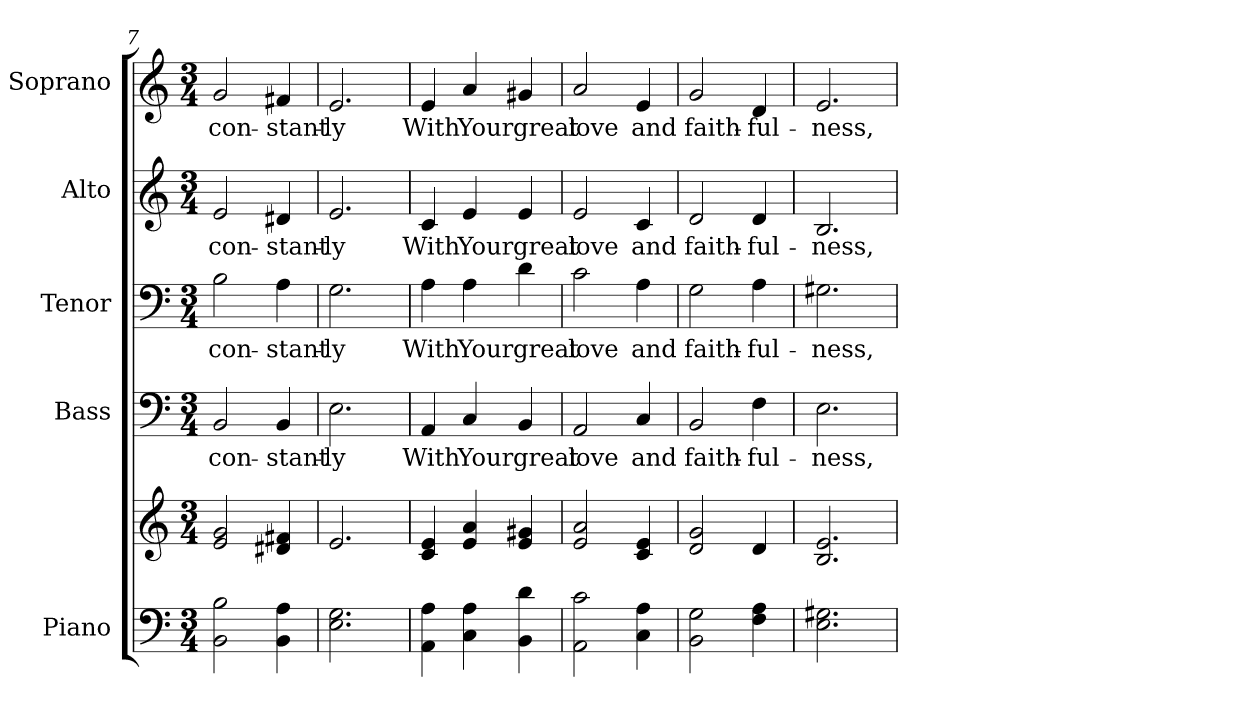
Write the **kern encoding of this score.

**kern	**kern	**kern	**text	**kern	**text	**kern	**text	**kern	**text
*part5	*part5	*part4	*part4	*part3	*part3	*part2	*part2	*part1	*part1
*staff6	*staff5	*staff4	*staff4	*staff3	*staff3	*staff2	*staff2	*staff1	*staff1
*I"Piano	*	*I"Bass	*	*I"Tenor	*	*I"Alto	*	*I"Soprano	*
*I'Pno.	*	*I'B.	*	*I'T.	*	*I'A.	*	*I'S.	*
!!LO:PB:g=z
*clefF4	*clefG2	*clefF4	*	*clefF4	*	*clefG2	*	*clefG2	*
*k[]	*k[]	*k[]	*	*k[]	*	*k[]	*	*k[]	*
*C:	*C:	*C:	*	*C:	*	*C:	*	*C:	*
*M3/4	*M3/4	*M3/4	*	*M3/4	*	*M3/4	*	*M3/4	*
=7	=7	=7	=7	=7	=7	=7	=7	=7	=7
!	!	!	!LO:LY:b:color=#000000	!	!	!	!	!	!
!	!	!	!	!	!LO:LY:b:color=#000000	!	!	!	!
!	!	!	!	!	!	!	!LO:LY:b:color=#000000	!	!
!	!	!	!	!	!	!	!	!	!LO:LY:b:color=#000000
2BBi\ 2Bi	2ei/ 2gi	2BBi/	con-	2Bi\	con-	2ei/	con-	2gi/	con-
!	!	!	!LO:LY:b:color=#000000	!	!	!	!	!	!
!	!	!	!	!	!LO:LY:b:color=#000000	!	!	!	!
!	!	!	!	!	!	!	!LO:LY:b:color=#000000	!	!
!	!	!	!	!	!	!	!	!	!LO:LY:b:color=#000000
4BBi\ 4Ai	4d#Xi/ 4f#Xi	4BBi/	-stant-	4Ai\	-stant-	4d#Xi/	-stant-	4f#Xi/	-stant-
=8	=8	=8	=8	=8	=8	=8	=8	=8	=8
!	!	!	!LO:LY:b:color=#000000	!	!	!	!	!	!
!	!	!	!	!	!LO:LY:b:color=#000000	!	!	!	!
!	!	!	!	!	!	!	!LO:LY:b:color=#000000	!	!
!	!	!	!	!	!	!	!	!	!LO:LY:b:color=#000000
2.Ei\ 2.Gi	2.ei/	2.Ei\	-ly	2.Gi\	-ly	2.ei/	-ly	2.ei/	-ly
=9	=9	=9	=9	=9	=9	=9	=9	=9	=9
!	!	!	!LO:LY:b:color=#000000	!	!	!	!	!	!
!	!	!	!	!	!LO:LY:b:color=#000000	!	!	!	!
!	!	!	!	!	!	!	!LO:LY:b:color=#000000	!	!
!	!	!	!	!	!	!	!	!	!LO:LY:b:color=#000000
4AAi\ 4Ai	4ci/ 4ei	4AAi/	With	4Ai\	With	4ci/	With	4ei/	With
!	!	!	!LO:LY:b:color=#000000	!	!	!	!	!	!
!	!	!	!	!	!LO:LY:b:color=#000000	!	!	!	!
!	!	!	!	!	!	!	!LO:LY:b:color=#000000	!	!
!	!	!	!	!	!	!	!	!	!LO:LY:b:color=#000000
4Ci\ 4Ai	4ei/ 4ai	4Ci/	Your	4Ai\	Your	4ei/	Your	4ai/	Your
!	!	!	!LO:LY:b:color=#000000	!	!	!	!	!	!
!	!	!	!	!	!LO:LY:b:color=#000000	!	!	!	!
!	!	!	!	!	!	!	!LO:LY:b:color=#000000	!	!
!	!	!	!	!	!	!	!	!	!LO:LY:b:color=#000000
4BBi\ 4di	4ei/ 4g#Xi	4BBi/	great	4di\	great	4ei/	great	4g#Xi/	great
=10	=10	=10	=10	=10	=10	=10	=10	=10	=10
!	!	!	!LO:LY:b:color=#000000	!	!	!	!	!	!
!	!	!	!	!	!LO:LY:b:color=#000000	!	!	!	!
!	!	!	!	!	!	!	!LO:LY:b:color=#000000	!	!
!	!	!	!	!	!	!	!	!	!LO:LY:b:color=#000000
2AAi\ 2ci	2ei/ 2ai	2AAi/	love	2ci\	love	2ei/	love	2ai/	love
!	!	!	!LO:LY:b:color=#000000	!	!	!	!	!	!
!	!	!	!	!	!LO:LY:b:color=#000000	!	!	!	!
!	!	!	!	!	!	!	!LO:LY:b:color=#000000	!	!
!	!	!	!	!	!	!	!	!	!LO:LY:b:color=#000000
4Ci\ 4Ai	4ci/ 4ei	4Ci/	and	4Ai\	and	4ci/	and	4ei/	and
=11	=11	=11	=11	=11	=11	=11	=11	=11	=11
!	!	!	!LO:LY:b:color=#000000	!	!	!	!	!	!
!	!	!	!	!	!LO:LY:b:color=#000000	!	!	!	!
!	!	!	!	!	!	!	!LO:LY:b:color=#000000	!	!
!	!	!	!	!	!	!	!	!	!LO:LY:b:color=#000000
2BBi\ 2Gi	2di/ 2gi	2BBi/	faith-	2Gi\	faith-	2di/	faith-	2gi/	faith-
!	!	!	!LO:LY:b:color=#000000	!	!	!	!	!	!
!	!	!	!	!	!LO:LY:b:color=#000000	!	!	!	!
!	!	!	!	!	!	!	!LO:LY:b:color=#000000	!	!
!	!	!	!	!	!	!	!	!	!LO:LY:b:color=#000000
4Fi\ 4Ai	4di/	4Fi\	-ful-	4Ai\	-ful-	4di/	-ful-	4di/	-ful-
=12	=12	=12	=12	=12	=12	=12	=12	=12	=12
!	!	!	!LO:LY:b:color=#000000	!	!	!	!	!	!
!	!	!	!	!	!LO:LY:b:color=#000000	!	!	!	!
!	!	!	!	!	!	!	!LO:LY:b:color=#000000	!	!
!	!	!	!	!	!	!	!	!	!LO:LY:b:color=#000000
2.Ei\ 2.G#Xi	2.Bi/ 2.ei	2.Ei\	-ness,	2.G#Xi\	-ness,	2.Bi/	-ness,	2.ei/	-ness,
=	=	=	=	=	=	=	=	=	=
*-	*-	*-	*-	*-	*-	*-	*-	*-	*-
